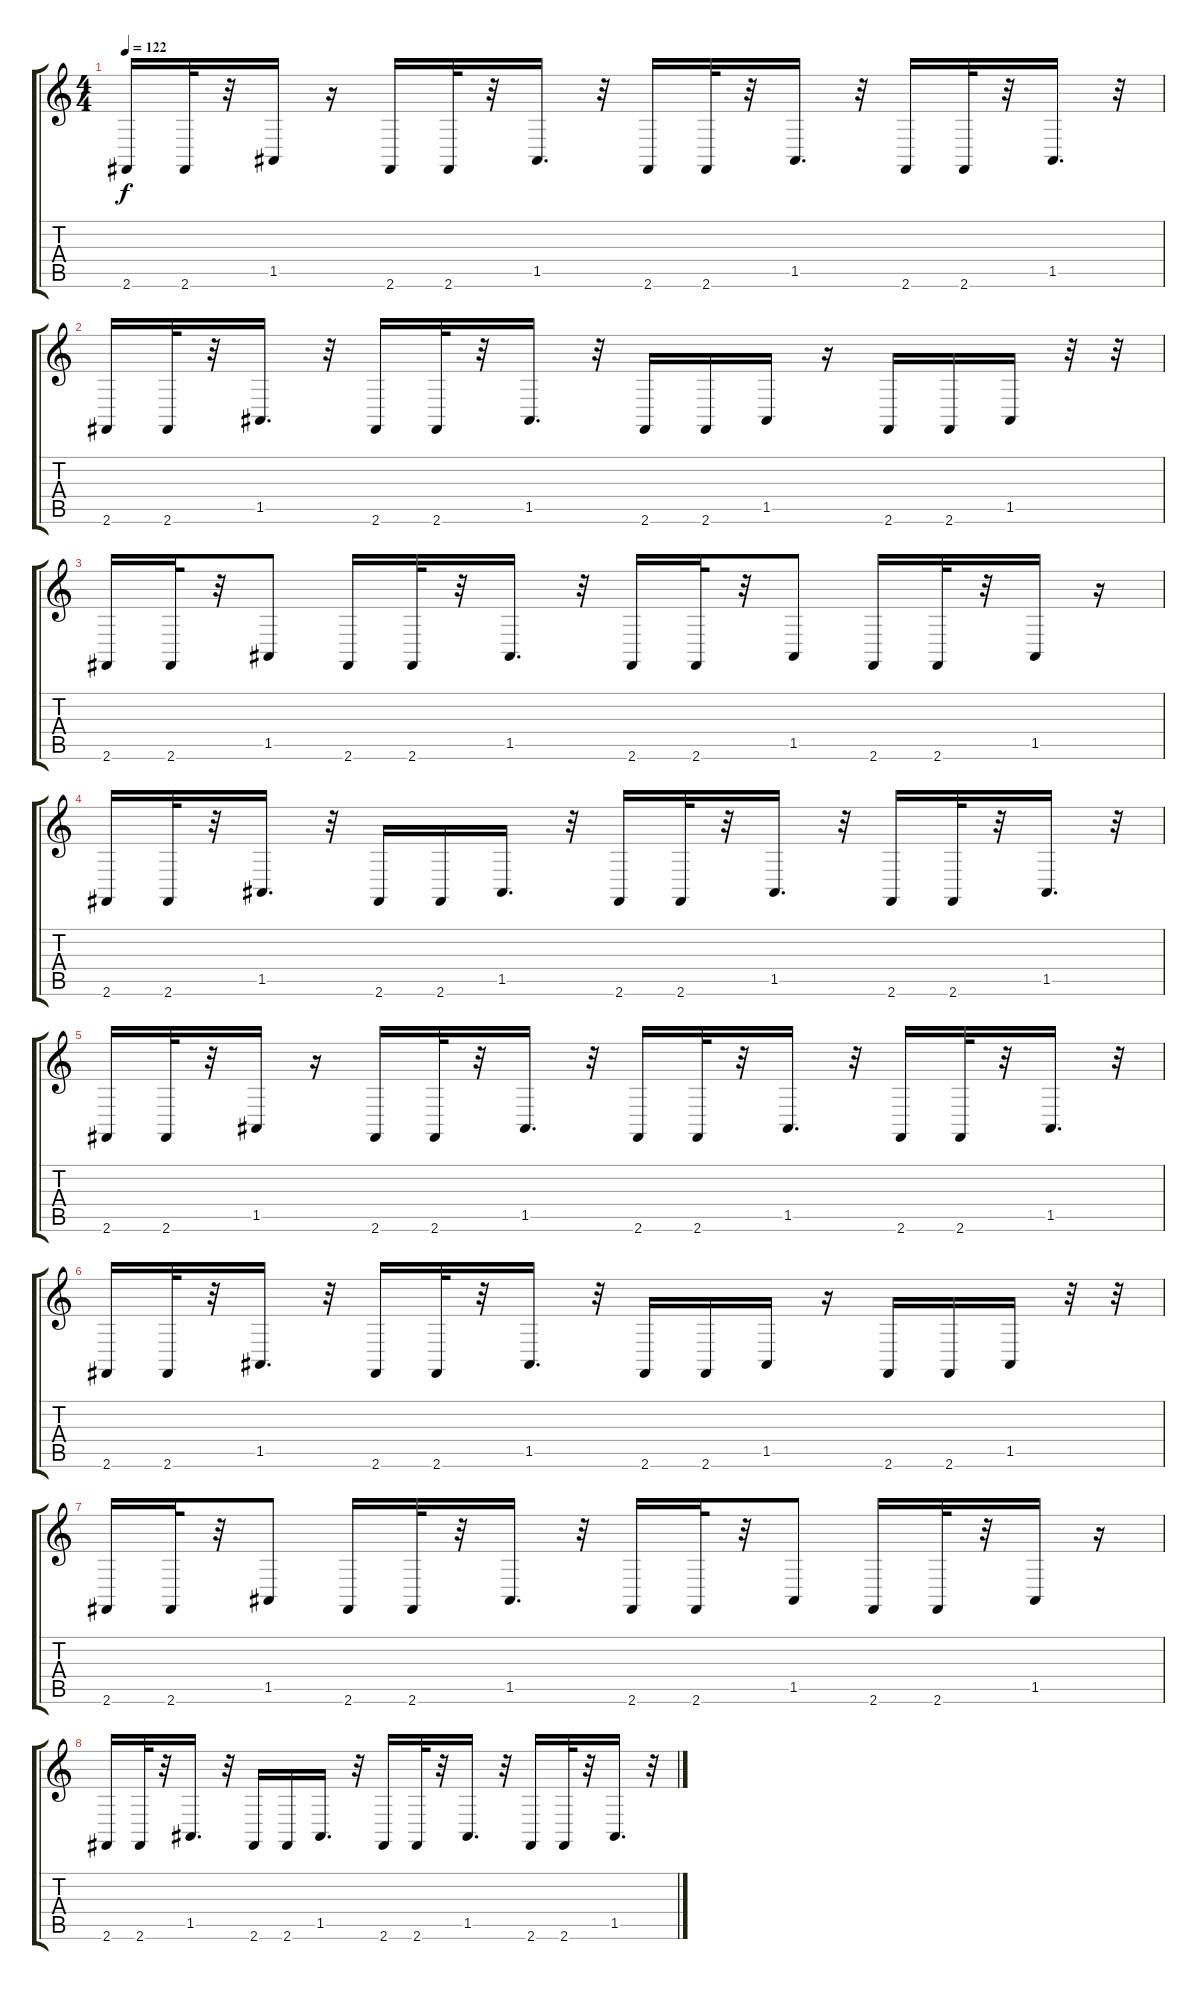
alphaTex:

\track "" {instrument acousticgrandpiano}
\staff {score tabs}
\tuning (E4 B3 G3 D3 A2 E2) {hide}
\ts (4 4)
\tempo 122
\clef g2
\ks c
2.6.16{dy f} 2.6.32 r.32 1.5.16 r.16 2.6.16 2.6.32 r.32 1.5.16{d} r.32 2.6.16 2.6.32 r.32 1.5.16{d} r.32 2.6.16 2.6.32 r.32 1.5.16{d} r.32 |
2.6.16 2.6.32 r.32 1.5.16{d} r.32 2.6.16 2.6.32 r.32 1.5.16{d} r.32 2.6.16 2.6.16 1.5.16 r.16 2.6.16 2.6.16 1.5.16 r.32 r.32 |
2.6.16 2.6.32 r.32 1.5.8 2.6.16 2.6.32 r.32 1.5.16{d} r.32 2.6.16 2.6.32 r.32 1.5.8 2.6.16 2.6.32 r.32 1.5.16 r.16 |
2.6.16 2.6.32 r.32 1.5.16{d} r.32 2.6.16 2.6.16 1.5.16{d} r.32 2.6.16 2.6.32 r.32 1.5.16{d} r.32 2.6.16 2.6.32 r.32 1.5.16{d} r.32 |
2.6.16 2.6.32 r.32 1.5.16 r.16 2.6.16 2.6.32 r.32 1.5.16{d} r.32 2.6.16 2.6.32 r.32 1.5.16{d} r.32 2.6.16 2.6.32 r.32 1.5.16{d} r.32 |
2.6.16 2.6.32 r.32 1.5.16{d} r.32 2.6.16 2.6.32 r.32 1.5.16{d} r.32 2.6.16 2.6.16 1.5.16 r.16 2.6.16 2.6.16 1.5.16 r.32 r.32 |
2.6.16 2.6.32 r.32 1.5.8 2.6.16 2.6.32 r.32 1.5.16{d} r.32 2.6.16 2.6.32 r.32 1.5.8 2.6.16 2.6.32 r.32 1.5.16 r.16 |
2.6.16 2.6.32 r.32 1.5.16{d} r.32 2.6.16 2.6.16 1.5.16{d} r.32 2.6.16 2.6.32 r.32 1.5.16{d} r.32 2.6.16 2.6.32 r.32 1.5.16{d} r.32
